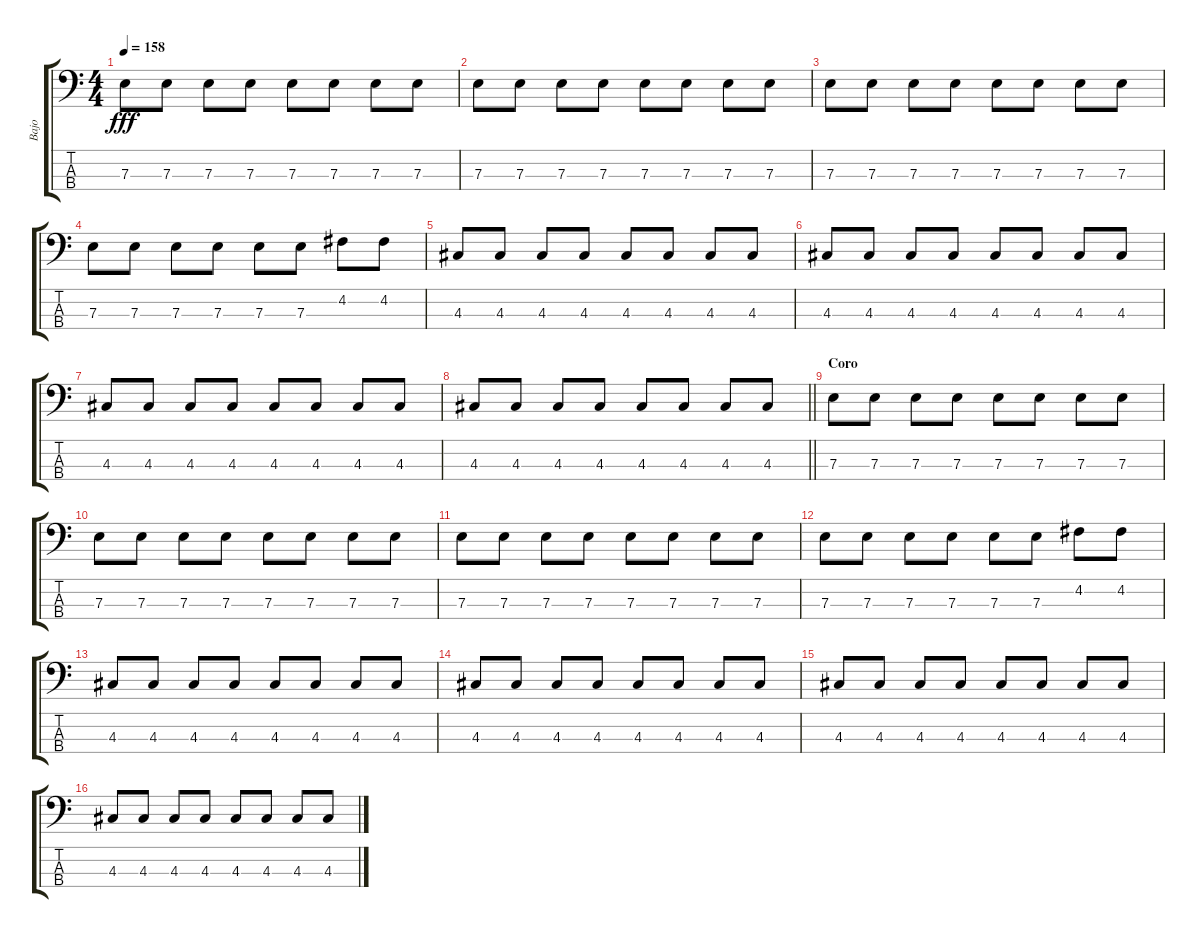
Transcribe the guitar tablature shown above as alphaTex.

\track ("Bajo" "Bajo") {instrument electricbassfinger}
\staff {score tabs}
\tuning (G2 D2 A1 E1) {hide}
\ts (4 4)
\tempo 158
\clef f4
\ks c
7.3.8{dy fff} 7.3.8 7.3.8 7.3.8 7.3.8 7.3.8 7.3.8 7.3.8 |
7.3.8 7.3.8 7.3.8 7.3.8 7.3.8 7.3.8 7.3.8 7.3.8 |
7.3.8 7.3.8 7.3.8 7.3.8 7.3.8 7.3.8 7.3.8 7.3.8 |
7.3.8 7.3.8 7.3.8 7.3.8 7.3.8 7.3.8 4.2.8 4.2.8 |
4.3.8 4.3.8 4.3.8 4.3.8 4.3.8 4.3.8 4.3.8 4.3.8 |
4.3.8 4.3.8 4.3.8 4.3.8 4.3.8 4.3.8 4.3.8 4.3.8 |
4.3.8 4.3.8 4.3.8 4.3.8 4.3.8 4.3.8 4.3.8 4.3.8 |
\barLineRight lightlight
4.3.8 4.3.8 4.3.8 4.3.8 4.3.8 4.3.8 4.3.8 4.3.8 |
\section ("" "Coro")
7.3.8 7.3.8 7.3.8 7.3.8 7.3.8 7.3.8 7.3.8 7.3.8 |
7.3.8 7.3.8 7.3.8 7.3.8 7.3.8 7.3.8 7.3.8 7.3.8 |
7.3.8 7.3.8 7.3.8 7.3.8 7.3.8 7.3.8 7.3.8 7.3.8 |
7.3.8 7.3.8 7.3.8 7.3.8 7.3.8 7.3.8 4.2.8 4.2.8 |
4.3.8 4.3.8 4.3.8 4.3.8 4.3.8 4.3.8 4.3.8 4.3.8 |
4.3.8 4.3.8 4.3.8 4.3.8 4.3.8 4.3.8 4.3.8 4.3.8 |
4.3.8 4.3.8 4.3.8 4.3.8 4.3.8 4.3.8 4.3.8 4.3.8 |
4.3.8 4.3.8 4.3.8 4.3.8 4.3.8 4.3.8 4.3.8 4.3.8
